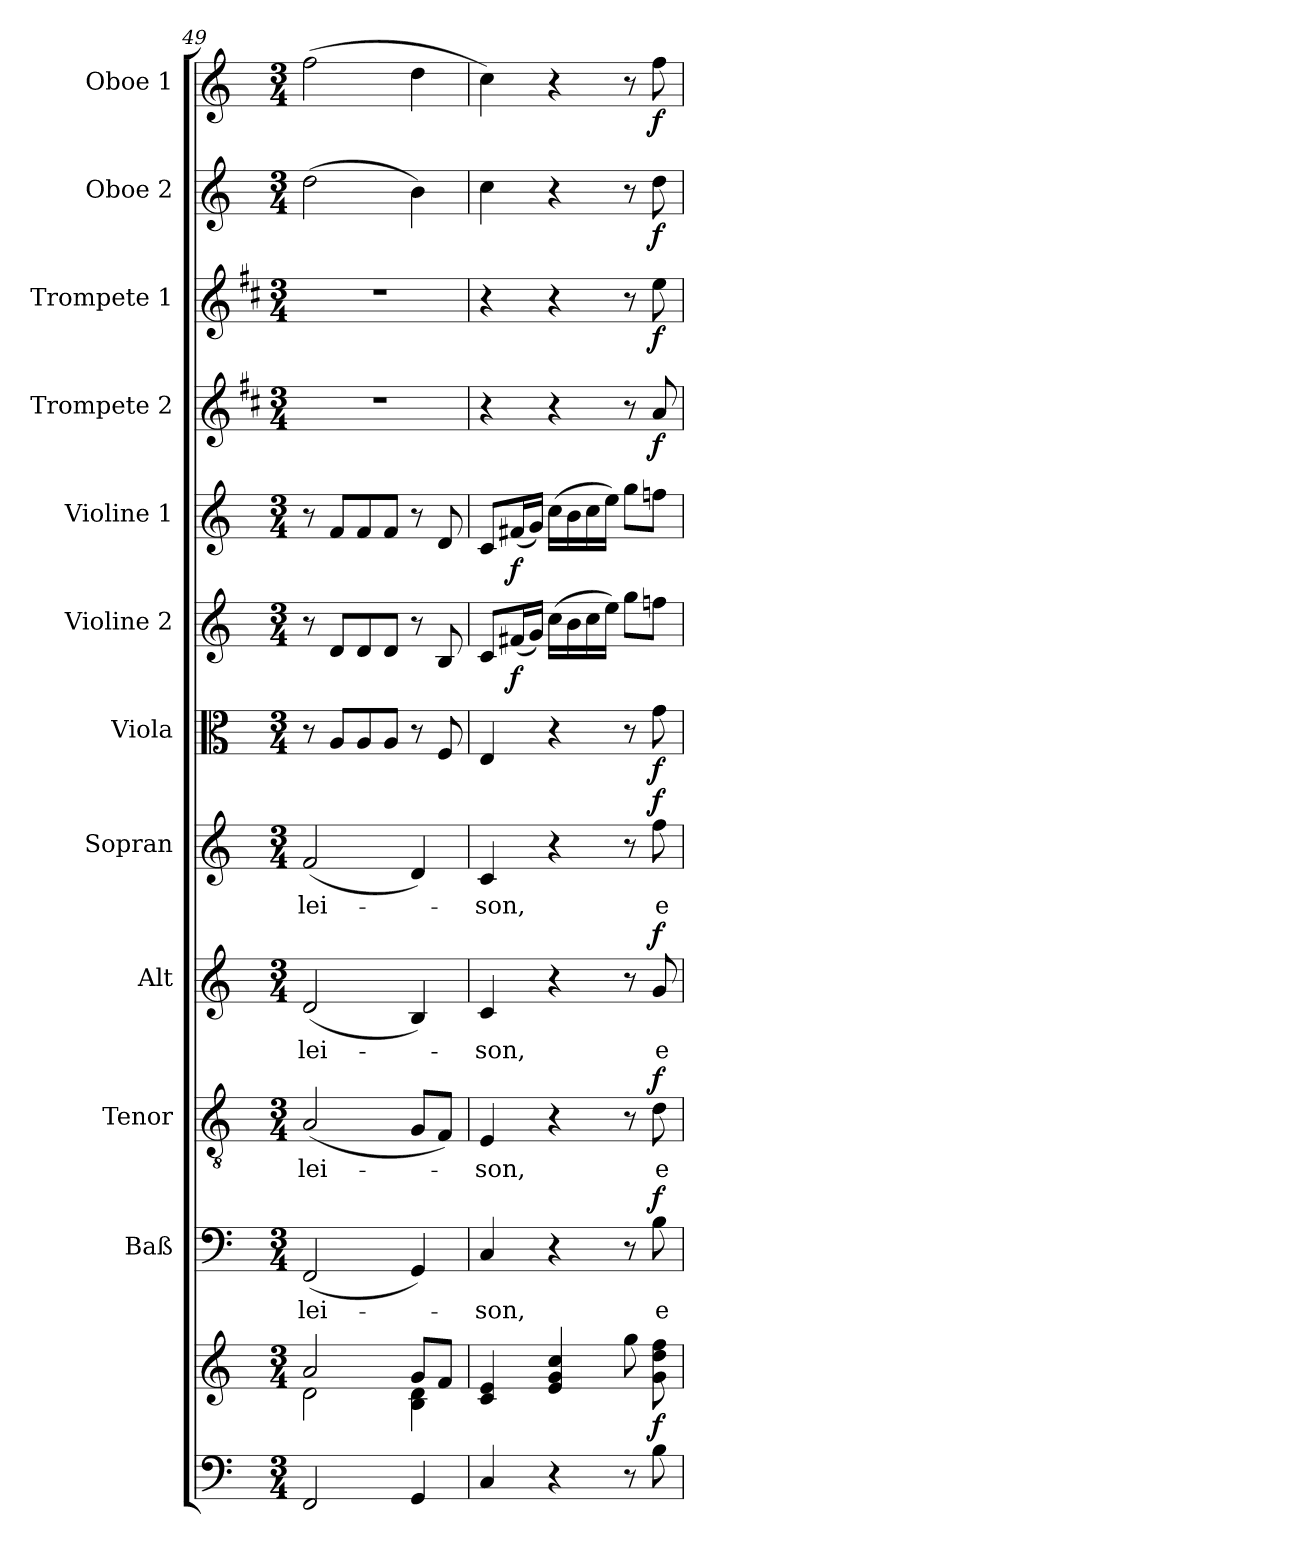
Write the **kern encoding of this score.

**kern	**kern	**dynam	**kern	**text	**dynam	**kern	**text	**dynam	**kern	**text	**dynam	**kern	**text	**dynam	**kern	**dynam	**kern	**dynam	**kern	**dynam	**kern	**dynam	**kern	**dynam	**kern	**dynam	**kern	**dynam
*part12	*part12	*part12	*part11	*part11	*part11	*part10	*part10	*part10	*part9	*part9	*part9	*part8	*part8	*part8	*part7	*part7	*part6	*part6	*part5	*part5	*part4	*part4	*part3	*part3	*part2	*part2	*part1	*part1
*staff13	*staff12	*staff12/13	*staff11	*staff11	*staff11	*staff10	*staff10	*staff10	*staff9	*staff9	*staff9	*staff8	*staff8	*staff8	*staff7	*staff7	*staff6	*staff6	*staff5	*staff5	*staff4	*staff4	*staff3	*staff3	*staff2	*staff2	*staff1	*staff1
*	*	*	*I"Baß	*	*	*I"Tenor	*	*	*I"Alt	*	*	*I"Sopran	*	*	*I"Viola	*	*I"Violine 2	*	*I"Violine 1	*	*I"Trompete 2	*	*I"Trompete 1	*	*I"Oboe 2	*	*I"Oboe 1	*
*	*	*	*I'Baß	*	*	*I'Ten	*	*	*I'Alt	*	*	*I'Sop	*	*	*I'Vla.	*	*I'Vln. 2	*	*I'Vln. 1	*	*I'Trp. 2	*	*I'Trp. 1	*	*I'Ob. 2	*	*I'Ob. 1	*
*clefF4	*clefG2	*	*clefF4	*	*	*clefGv2	*	*	*clefG2	*	*	*clefG2	*	*	*clefC3	*	*clefG2	*	*clefG2	*	*clefG2	*	*clefG2	*	*clefG2	*	*clefG2	*
*	*	*	*	*	*	*	*	*	*	*	*	*	*	*	*	*	*	*	*	*	*ITrd1c2	*	*ITrd1c2	*	*	*	*	*
*k[]	*k[]	*	*k[]	*	*	*k[]	*	*	*k[]	*	*	*k[]	*	*	*k[]	*	*k[]	*	*k[]	*	*k[]	*	*k[]	*	*k[]	*	*k[]	*
*C:	*C:	*	*C:	*	*	*C:	*	*	*C:	*	*	*C:	*	*	*C:	*	*C:	*	*C:	*	*C:	*	*C:	*	*C:	*	*C:	*
*M3/4	*M3/4	*	*M3/4	*	*	*M3/4	*	*	*M3/4	*	*	*M3/4	*	*	*M3/4	*	*M3/4	*	*M3/4	*	*M3/4	*	*M3/4	*	*M3/4	*	*M3/4	*
=49	=49	=49	=49	=49	=49	=49	=49	=49	=49	=49	=49	=49	=49	=49	=49	=49	=49	=49	=49	=49	=49	=49	=49	=49	=49	=49	=49	=49
*	*^	*	*	*	*	*	*	*	*	*	*	*	*	*	*	*	*	*	*	*	*	*	*	*	*	*	*	*
!	!	!	!	!	!LO:LY:b	!	!	!LO:LY:b	!	!	!LO:LY:b	!	!	!LO:LY:b	!	!	!	!	!	!	!	!	!	!	!	!	!	!	!
2FF/	2a/	2d\	.	(<2FF/	-lei-	.	(<2A/	-lei-	.	(<2d/	-lei-	.	(<2f/	-lei-	.	8r	.	8r	.	8r	.	2.r	.	2.r	.	(>2dd\	.	(>2ff\	.
.	.	.	.	.	.	.	.	.	.	.	.	.	.	.	.	8A/L	.	8d/L	.	8f/L	.	.	.	.	.	.	.	.	.
.	.	.	.	.	.	.	.	.	.	.	.	.	.	.	.	8A/	.	8d/	.	8f/	.	.	.	.	.	.	.	.	.
.	.	.	.	.	.	.	.	.	.	.	.	.	.	.	.	8A/J	.	8d/J	.	8f/J	.	.	.	.	.	.	.	.	.
4GG/	8g/L	4B\ 4d\	.	4GG/)	.	.	8G/L	.	.	4B/)	.	.	4d/)	.	.	8r	.	8r	.	8r	.	.	.	.	.	4b\)	.	4dd\	.
.	8f/J	.	.	.	.	.	8F/J)	.	.	.	.	.	.	.	.	8F/	.	8B/	.	8d/	.	.	.	.	.	.	.	.	.
*	*v	*v	*	*	*	*	*	*	*	*	*	*	*	*	*	*	*	*	*	*	*	*	*	*	*	*	*	*	*
=50	=50	=50	=50	=50	=50	=50	=50	=50	=50	=50	=50	=50	=50	=50	=50	=50	=50	=50	=50	=50	=50	=50	=50	=50	=50	=50	=50	=50
!	!	!	!	!LO:LY:b	!	!	!LO:LY:b	!	!	!LO:LY:b	!	!	!LO:LY:b	!	!	!	!	!	!	!	!	!	!	!	!	!	!	!
4C/	4c/ 4e/	.	4C/	-son,	.	4E/	-son,	.	4c/	-son,	.	4c/	-son,	.	4E/	.	8c/L	.	8c/L	.	4r	.	4r	.	4cc\	.	4cc\)	.
!	!	!	!	!	!	!	!	!	!	!	!	!	!	!	!	!	!	!LO:DY:b	!	!LO:DY:b	!	!	!	!	!	!	!	!
.	.	.	.	.	.	.	.	.	.	.	.	.	.	.	.	.	(<16f#X/L	f	(<16f#X/L	f	.	.	.	.	.	.	.	.
.	.	.	.	.	.	.	.	.	.	.	.	.	.	.	.	.	16g/JJ)	.	16g/JJ)	.	.	.	.	.	.	.	.	.
4r	4e/ 4g/ 4cc/	.	4r	.	.	4r	.	.	4r	.	.	4r	.	.	4r	.	(>16cc\LL	.	(>16cc\LL	.	4r	.	4r	.	4r	.	4r	.
.	.	.	.	.	.	.	.	.	.	.	.	.	.	.	.	.	16b\	.	16b\	.	.	.	.	.	.	.	.	.
.	.	.	.	.	.	.	.	.	.	.	.	.	.	.	.	.	16cc\	.	16cc\	.	.	.	.	.	.	.	.	.
.	.	.	.	.	.	.	.	.	.	.	.	.	.	.	.	.	16ee\JJ)	.	16ee\JJ)	.	.	.	.	.	.	.	.	.
8r	8gg\	.	8r	.	.	8r	.	.	8r	.	.	8r	.	.	8r	.	8gg\L	.	8gg\L	.	8r	.	8r	.	8r	.	8r	.
!	!	!LO:DY:b	!	!LO:LY:b	!LO:DY:a	!	!LO:LY:b	!LO:DY:a	!	!LO:LY:b	!LO:DY:a	!	!LO:LY:b	!LO:DY:a	!	!LO:DY:b	!	!	!	!	!	!LO:DY:b	!	!LO:DY:b	!	!LO:DY:b	!	!LO:DY:b
8B\	8g\ 8dd\ 8ff\	f	8B\	e-	f	8d\	e-	f	8g/	e-	f	8ff\	e-	f	8g\	f	8ffn\J	.	8ffn\J	.	8g/	f	8dd\	f	8dd\	f	8ff\	f
=	=	=	=	=	=	=	=	=	=	=	=	=	=	=	=	=	=	=	=	=	=	=	=	=	=	=	=	=
*-	*-	*-	*-	*-	*-	*-	*-	*-	*-	*-	*-	*-	*-	*-	*-	*-	*-	*-	*-	*-	*-	*-	*-	*-	*-	*-	*-	*-
